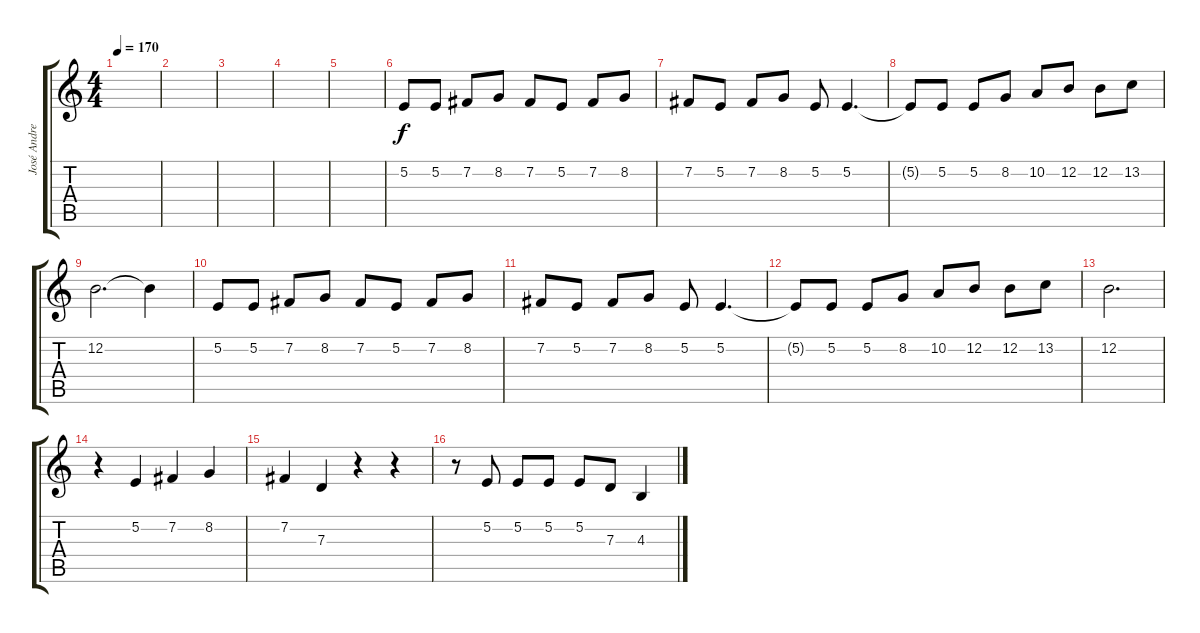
\track ("José Andrea" "José Andre") {instrument lead2sawtooth}
\staff {score tabs}
\tuning (E4 B3 G3 D3 A2 E2) {hide}
\ts (4 4)
\tempo 170
\clef g2
\ks c
|
|
|
|
|
5.2.8 5.2.8 7.2.8 8.2.8 7.2.8 5.2.8 7.2.8 8.2.8 |
7.2.8 5.2.8 7.2.8 8.2.8 5.2.8 5.2.4{d} |
5.2{t}.8 5.2.8 5.2.8 8.2.8 10.2.8 12.2.8 12.2.8 13.2.8 |
12.2.2{d} 12.2{t}.4 |
5.2.8 5.2.8 7.2.8 8.2.8 7.2.8 5.2.8 7.2.8 8.2.8 |
7.2.8 5.2.8 7.2.8 8.2.8 5.2.8 5.2.4{d} |
5.2{t}.8 5.2.8 5.2.8 8.2.8 10.2.8 12.2.8 12.2.8 13.2.8 |
12.2.2{d} |
r.4 5.2.4 7.2.4 8.2.4 |
7.2.4 7.3.4 r.4 r.4 |
r.8 5.2.8 5.2.8 5.2.8 5.2.8 7.3.8 4.3.4
